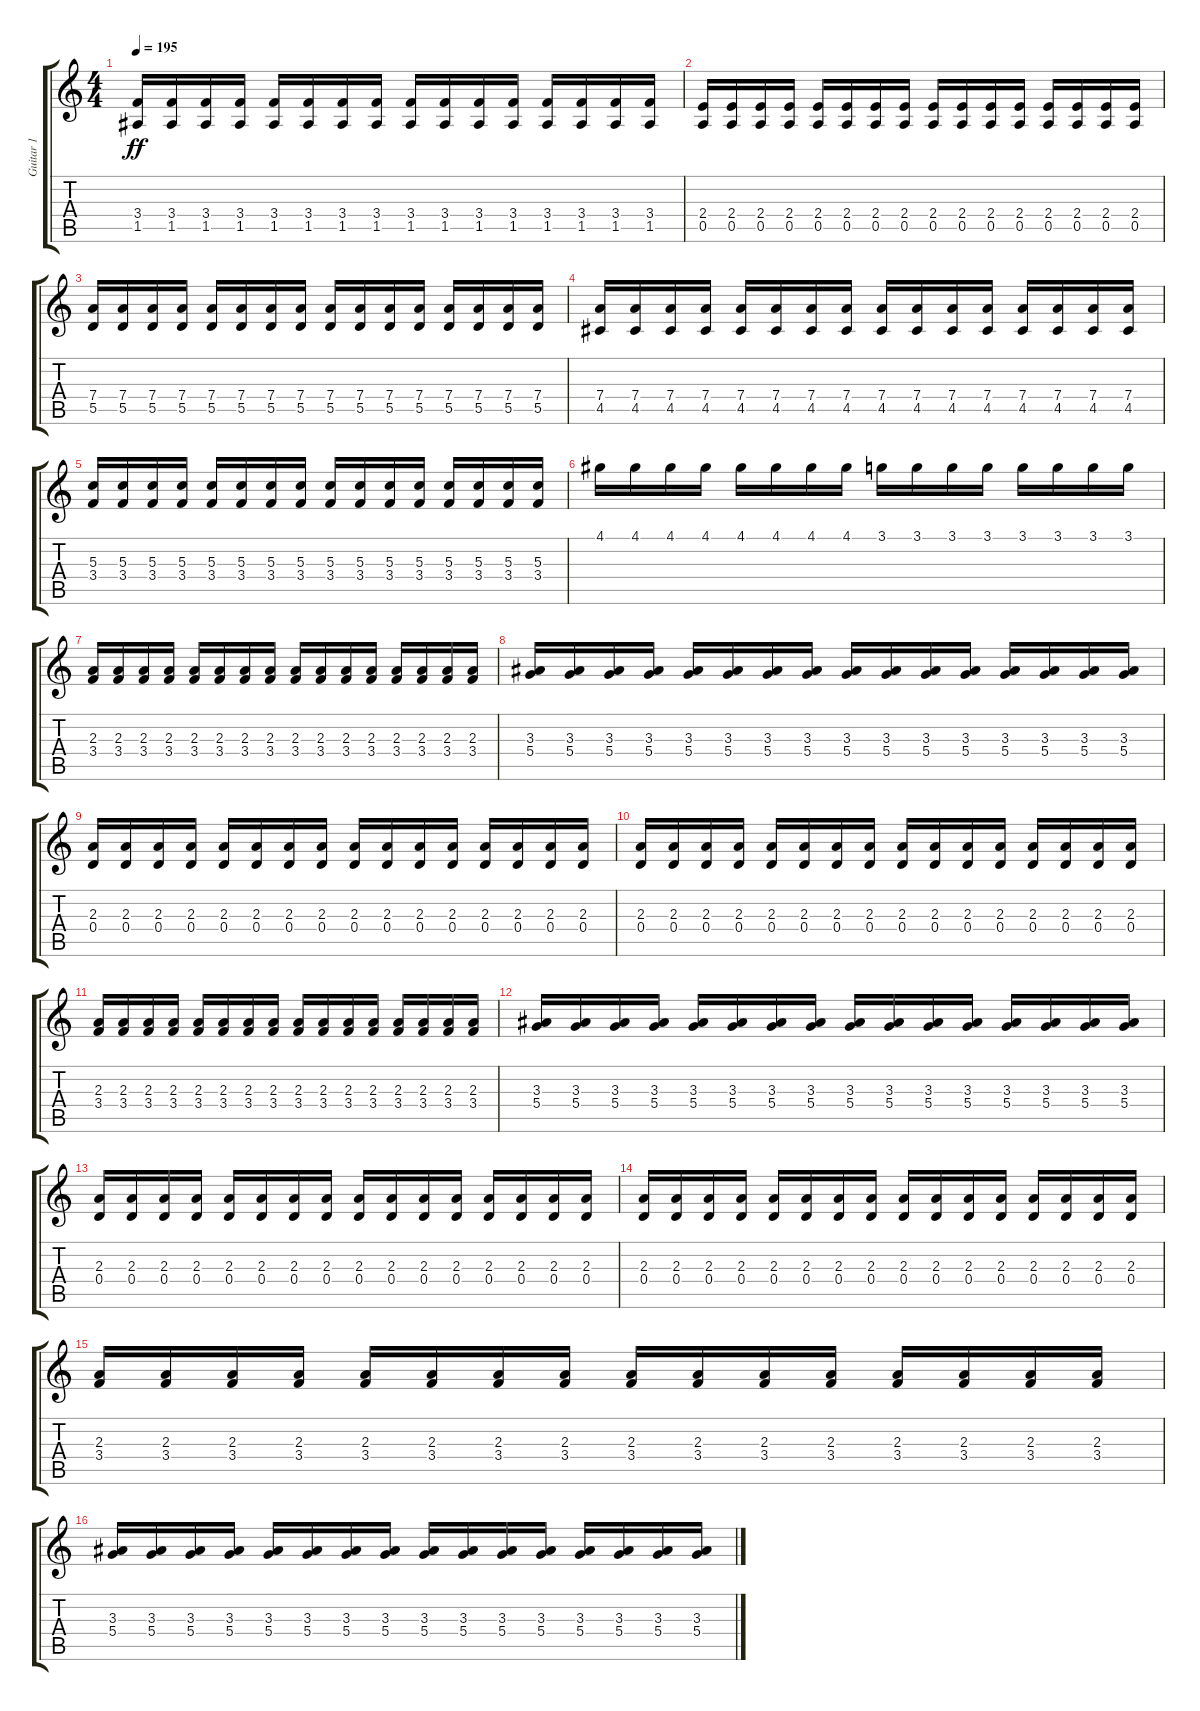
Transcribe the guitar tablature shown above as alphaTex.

\track ("Guitar 1" "Guitar 1") {instrument distortionguitar}
\staff {score tabs}
\tuning (E4 B3 G3 D3 A2 E2) {hide}
\ts (4 4)
\tempo 195
\clef g2
\ks c
(3.4 1.5).16{dy ff} (3.4 1.5).16 (3.4 1.5).16 (3.4 1.5).16 (3.4 1.5).16 (3.4 1.5).16 (3.4 1.5).16 (3.4 1.5).16 (3.4 1.5).16 (3.4 1.5).16 (3.4 1.5).16 (3.4 1.5).16 (3.4 1.5).16 (3.4 1.5).16 (3.4 1.5).16 (3.4 1.5).16 |
(2.4 0.5).16 (2.4 0.5).16 (2.4 0.5).16 (2.4 0.5).16 (2.4 0.5).16 (2.4 0.5).16 (2.4 0.5).16 (2.4 0.5).16 (2.4 0.5).16 (2.4 0.5).16 (2.4 0.5).16 (2.4 0.5).16 (2.4 0.5).16 (2.4 0.5).16 (2.4 0.5).16 (2.4 0.5).16 |
(7.4 5.5).16 (7.4 5.5).16 (7.4 5.5).16 (7.4 5.5).16 (7.4 5.5).16 (7.4 5.5).16 (7.4 5.5).16 (7.4 5.5).16 (7.4 5.5).16 (7.4 5.5).16 (7.4 5.5).16 (7.4 5.5).16 (7.4 5.5).16 (7.4 5.5).16 (7.4 5.5).16 (7.4 5.5).16 |
(7.4 4.5).16 (7.4 4.5).16 (7.4 4.5).16 (7.4 4.5).16 (7.4 4.5).16 (7.4 4.5).16 (7.4 4.5).16 (7.4 4.5).16 (7.4 4.5).16 (7.4 4.5).16 (7.4 4.5).16 (7.4 4.5).16 (7.4 4.5).16 (7.4 4.5).16 (7.4 4.5).16 (7.4 4.5).16 |
(5.3 3.4).16 (5.3 3.4).16 (5.3 3.4).16 (5.3 3.4).16 (5.3 3.4).16 (5.3 3.4).16 (5.3 3.4).16 (5.3 3.4).16 (5.3 3.4).16 (5.3 3.4).16 (5.3 3.4).16 (5.3 3.4).16 (5.3 3.4).16 (5.3 3.4).16 (5.3 3.4).16 (5.3 3.4).16 |
4.1.16 4.1.16 4.1.16 4.1.16 4.1.16 4.1.16 4.1.16 4.1.16 3.1.16 3.1.16 3.1.16 3.1.16 3.1.16 3.1.16 3.1.16 3.1.16 |
(2.3 3.4).16 (2.3 3.4).16 (2.3 3.4).16 (2.3 3.4).16 (2.3 3.4).16 (2.3 3.4).16 (2.3 3.4).16 (2.3 3.4).16 (2.3 3.4).16 (2.3 3.4).16 (2.3 3.4).16 (2.3 3.4).16 (2.3 3.4).16 (2.3 3.4).16 (2.3 3.4).16 (2.3 3.4).16 |
(3.3 5.4).16 (3.3 5.4).16 (3.3 5.4).16 (3.3 5.4).16 (3.3 5.4).16 (3.3 5.4).16 (3.3 5.4).16 (3.3 5.4).16 (3.3 5.4).16 (3.3 5.4).16 (3.3 5.4).16 (3.3 5.4).16 (3.3 5.4).16 (3.3 5.4).16 (3.3 5.4).16 (3.3 5.4).16 |
(2.3 0.4).16 (2.3 0.4).16 (2.3 0.4).16 (2.3 0.4).16 (2.3 0.4).16 (2.3 0.4).16 (2.3 0.4).16 (2.3 0.4).16 (2.3 0.4).16 (2.3 0.4).16 (2.3 0.4).16 (2.3 0.4).16 (2.3 0.4).16 (2.3 0.4).16 (2.3 0.4).16 (2.3 0.4).16 |
(2.3 0.4).16 (2.3 0.4).16 (2.3 0.4).16 (2.3 0.4).16 (2.3 0.4).16 (2.3 0.4).16 (2.3 0.4).16 (2.3 0.4).16 (2.3 0.4).16 (2.3 0.4).16 (2.3 0.4).16 (2.3 0.4).16 (2.3 0.4).16 (2.3 0.4).16 (2.3 0.4).16 (2.3 0.4).16 |
(2.3 3.4).16 (2.3 3.4).16 (2.3 3.4).16 (2.3 3.4).16 (2.3 3.4).16 (2.3 3.4).16 (2.3 3.4).16 (2.3 3.4).16 (2.3 3.4).16 (2.3 3.4).16 (2.3 3.4).16 (2.3 3.4).16 (2.3 3.4).16 (2.3 3.4).16 (2.3 3.4).16 (2.3 3.4).16 |
(3.3 5.4).16 (3.3 5.4).16 (3.3 5.4).16 (3.3 5.4).16 (3.3 5.4).16 (3.3 5.4).16 (3.3 5.4).16 (3.3 5.4).16 (3.3 5.4).16 (3.3 5.4).16 (3.3 5.4).16 (3.3 5.4).16 (3.3 5.4).16 (3.3 5.4).16 (3.3 5.4).16 (3.3 5.4).16 |
(2.3 0.4).16 (2.3 0.4).16 (2.3 0.4).16 (2.3 0.4).16 (2.3 0.4).16 (2.3 0.4).16 (2.3 0.4).16 (2.3 0.4).16 (2.3 0.4).16 (2.3 0.4).16 (2.3 0.4).16 (2.3 0.4).16 (2.3 0.4).16 (2.3 0.4).16 (2.3 0.4).16 (2.3 0.4).16 |
(2.3 0.4).16 (2.3 0.4).16 (2.3 0.4).16 (2.3 0.4).16 (2.3 0.4).16 (2.3 0.4).16 (2.3 0.4).16 (2.3 0.4).16 (2.3 0.4).16 (2.3 0.4).16 (2.3 0.4).16 (2.3 0.4).16 (2.3 0.4).16 (2.3 0.4).16 (2.3 0.4).16 (2.3 0.4).16 |
(2.3 3.4).16 (2.3 3.4).16 (2.3 3.4).16 (2.3 3.4).16 (2.3 3.4).16 (2.3 3.4).16 (2.3 3.4).16 (2.3 3.4).16 (2.3 3.4).16 (2.3 3.4).16 (2.3 3.4).16 (2.3 3.4).16 (2.3 3.4).16 (2.3 3.4).16 (2.3 3.4).16 (2.3 3.4).16 |
(3.3 5.4).16 (3.3 5.4).16 (3.3 5.4).16 (3.3 5.4).16 (3.3 5.4).16 (3.3 5.4).16 (3.3 5.4).16 (3.3 5.4).16 (3.3 5.4).16 (3.3 5.4).16 (3.3 5.4).16 (3.3 5.4).16 (3.3 5.4).16 (3.3 5.4).16 (3.3 5.4).16 (3.3 5.4).16
